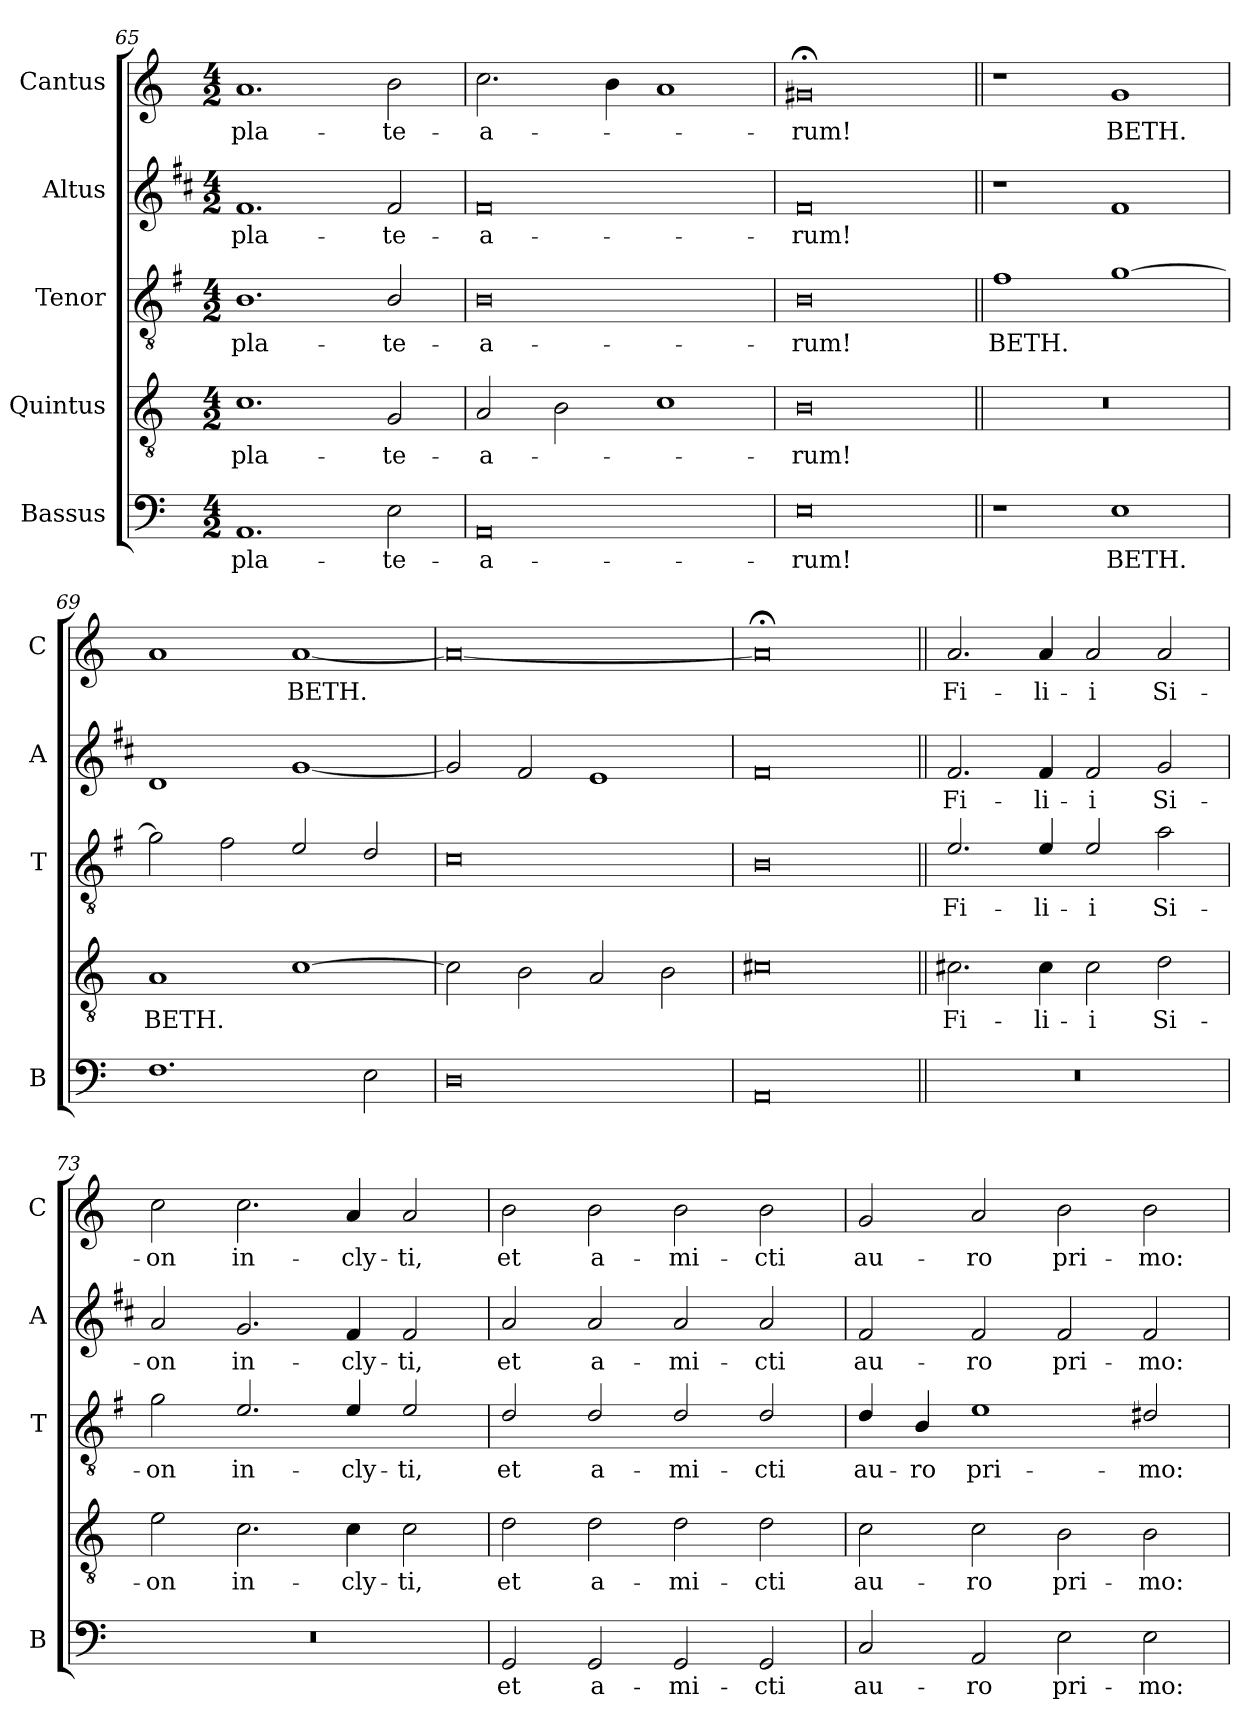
**kern	**text	**kern	**text	**kern	**text	**kern	**text	**kern	**text
*part5	*part5	*part4	*part4	*part3	*part3	*part2	*part2	*part1	*part1
*staff5	*staff5	*staff4	*staff4	*staff3	*staff3	*staff2	*staff2	*staff1	*staff1
*I"Bassus	*	*I"Quintus	*	*I"Tenor	*	*I"Altus	*	*I"Cantus	*
*I'B	*	*	*	*I'T	*	*I'A	*	*I'C	*
*clefF4	*	*clefGv2	*	*clefGv2	*	*clefG2	*	*clefG2	*
*	*	*	*	*ITrd4c7	*	*ITrd1c2	*	*	*
*k[]	*	*k[]	*	*k[]	*	*k[]	*	*k[]	*
*C:	*	*C:	*	*C:	*	*C:	*	*C:	*
*M4/2	*	*M4/2	*	*M4/2	*	*M4/2	*	*M4/2	*
=65	=65	=65	=65	=65	=65	=65	=65	=65	=65
!	!LO:LY:b	!	!LO:LY:b	!	!LO:LY:b	!	!LO:LY:b	!	!LO:LY:b
1.AA	pla-	1.c	pla-	1.E	pla-	1.e	pla-	1.a	pla-
!	!LO:LY:b	!	!LO:LY:b	!	!LO:LY:b	!	!LO:LY:b	!	!LO:LY:b
2E\	-te-	2G/	-te-	2E/	-te-	2e/	-te-	2b\	-te-
!!LO:PB:g=z
=66	=66	=66	=66	=66	=66	=66	=66	=66	=66
!	!LO:LY:b	!	!LO:LY:b	!	!LO:LY:b	!	!LO:LY:b	!	!LO:LY:b
0AA	-a-	2A/	-a-	0E	-a-	0e	-a-	2.cc\	-a-
.	.	2B\	.	.	.	.	.	.	.
.	.	.	.	.	.	.	.	4b\	.
.	.	1c	.	.	.	.	.	1a	.
=67	=67	=67	=67	=67	=67	=67	=67	=67	=67
!	!LO:LY:b	!	!LO:LY:b	!	!LO:LY:b	!	!LO:LY:b	!	!LO:LY:b
0E	-rum!	0B	-rum!	0E	-rum!	0e	-rum!	0g#X;<	-rum!
=68||	=68||	=68||	=68||	=68||	=68||	=68||	=68||	=68||	=68||
!	!	!	!	!	!LO:LY:b	!	!	!	!
1r	.	0r	.	1B	BETH.	1r	.	1r	.
!	!LO:LY:b	!	!	!	!	!	!	!	!LO:LY:b
1E	BETH.	.	.	[1c	.	1e	.	1g	BETH.
=69	=69	=69	=69	=69	=69	=69	=69	=69	=69
!	!	!	!LO:LY:b	!	!	!	!	!	!
1.F	.	1A	BETH.	2c\]	.	1c	.	1a	.
.	.	.	.	2B\	.	.	.	.	.
!	!	!	!	!	!	!	!	!	!LO:LY:b
.	.	[1c	.	2A/	.	[1f	.	[1a	BETH.
2E\	.	.	.	2G/	.	.	.	.	.
=70	=70	=70	=70	=70	=70	=70	=70	=70	=70
0D	.	2c\]	.	0F	.	2f/]	.	0a_	.
.	.	2B\	.	.	.	2e/	.	.	.
.	.	2A/	.	.	.	1d	.	.	.
.	.	2B\	.	.	.	.	.	.	.
=71	=71	=71	=71	=71	=71	=71	=71	=71	=71
0AA	.	0c#X	.	0E	.	0e	.	0a;<]	.
!!LO:LB:g=z
=72||	=72||	=72||	=72||	=72||	=72||	=72||	=72||	=72||	=72||
!	!	!	!LO:LY:b	!	!LO:LY:b	!	!LO:LY:b	!	!LO:LY:b
0r	.	2.c#X\	Fi-	2.A/	Fi-	2.e/	Fi-	2.a/	Fi-
!	!	!	!LO:LY:b	!	!LO:LY:b	!	!LO:LY:b	!	!LO:LY:b
.	.	4c#\	-li-	4A/	-li-	4e/	-li-	4a/	-li-
!	!	!	!LO:LY:b	!	!LO:LY:b	!	!LO:LY:b	!	!LO:LY:b
.	.	2c#\	-i	2A/	-i	2e/	-i	2a/	-i
!	!	!	!LO:LY:b	!	!LO:LY:b	!	!LO:LY:b	!	!LO:LY:b
.	.	2d\	Si-	2d\	Si-	2f/	Si-	2a/	Si-
=73	=73	=73	=73	=73	=73	=73	=73	=73	=73
!	!	!	!LO:LY:b	!	!LO:LY:b	!	!LO:LY:b	!	!LO:LY:b
0r	.	2e\	-on	2c\	-on	2g/	-on	2cc\	-on
!	!	!	!LO:LY:b	!	!LO:LY:b	!	!LO:LY:b	!	!LO:LY:b
.	.	2.c\	in-	2.A/	in-	2.f/	in-	2.cc\	in-
!	!	!	!LO:LY:b	!	!LO:LY:b	!	!LO:LY:b	!	!LO:LY:b
.	.	4c\	-cly-	4A/	-cly-	4e/	-cly-	4a/	-cly-
!	!	!	!LO:LY:b	!	!LO:LY:b	!	!LO:LY:b	!	!LO:LY:b
.	.	2c\	-ti,	2A/	-ti,	2e/	-ti,	2a/	-ti,
=74	=74	=74	=74	=74	=74	=74	=74	=74	=74
!	!LO:LY:b	!	!LO:LY:b	!	!LO:LY:b	!	!LO:LY:b	!	!LO:LY:b
2GG/	et	2d\	et	2G/	et	2g/	et	2b\	et
!	!LO:LY:b	!	!LO:LY:b	!	!LO:LY:b	!	!LO:LY:b	!	!LO:LY:b
2GG/	a-	2d\	a-	2G/	a-	2g/	a-	2b\	a-
!	!LO:LY:b	!	!LO:LY:b	!	!LO:LY:b	!	!LO:LY:b	!	!LO:LY:b
2GG/	-mi-	2d\	-mi-	2G/	-mi-	2g/	-mi-	2b\	-mi-
!	!LO:LY:b	!	!LO:LY:b	!	!LO:LY:b	!	!LO:LY:b	!	!LO:LY:b
2GG/	-cti	2d\	-cti	2G/	-cti	2g/	-cti	2b\	-cti
=75	=75	=75	=75	=75	=75	=75	=75	=75	=75
!	!LO:LY:b	!	!LO:LY:b	!	!LO:LY:b	!	!LO:LY:b	!	!LO:LY:b
2C/	au-	2c\	au-	4G/	au-	2e/	au-	2g/	au-
!	!	!	!	!	!LO:LY:b	!	!	!	!
.	.	.	.	4E/	-ro	.	.	.	.
!	!LO:LY:b	!	!LO:LY:b	!	!LO:LY:b	!	!LO:LY:b	!	!LO:LY:b
2AA/	-ro	2c\	-ro	1A	pri-	2e/	-ro	2a/	-ro
!	!LO:LY:b	!	!LO:LY:b	!	!	!	!LO:LY:b	!	!LO:LY:b
2E\	pri-	2B\	pri-	.	.	2e/	pri-	2b\	pri-
!	!LO:LY:b	!	!LO:LY:b	!	!LO:LY:b	!	!LO:LY:b	!	!LO:LY:b
2E\	-mo:	2B\	-mo:	2G#X/	-mo:	2e/	-mo:	2b\	-mo:
=	=	=	=	=	=	=	=	=	=
*-	*-	*-	*-	*-	*-	*-	*-	*-	*-
